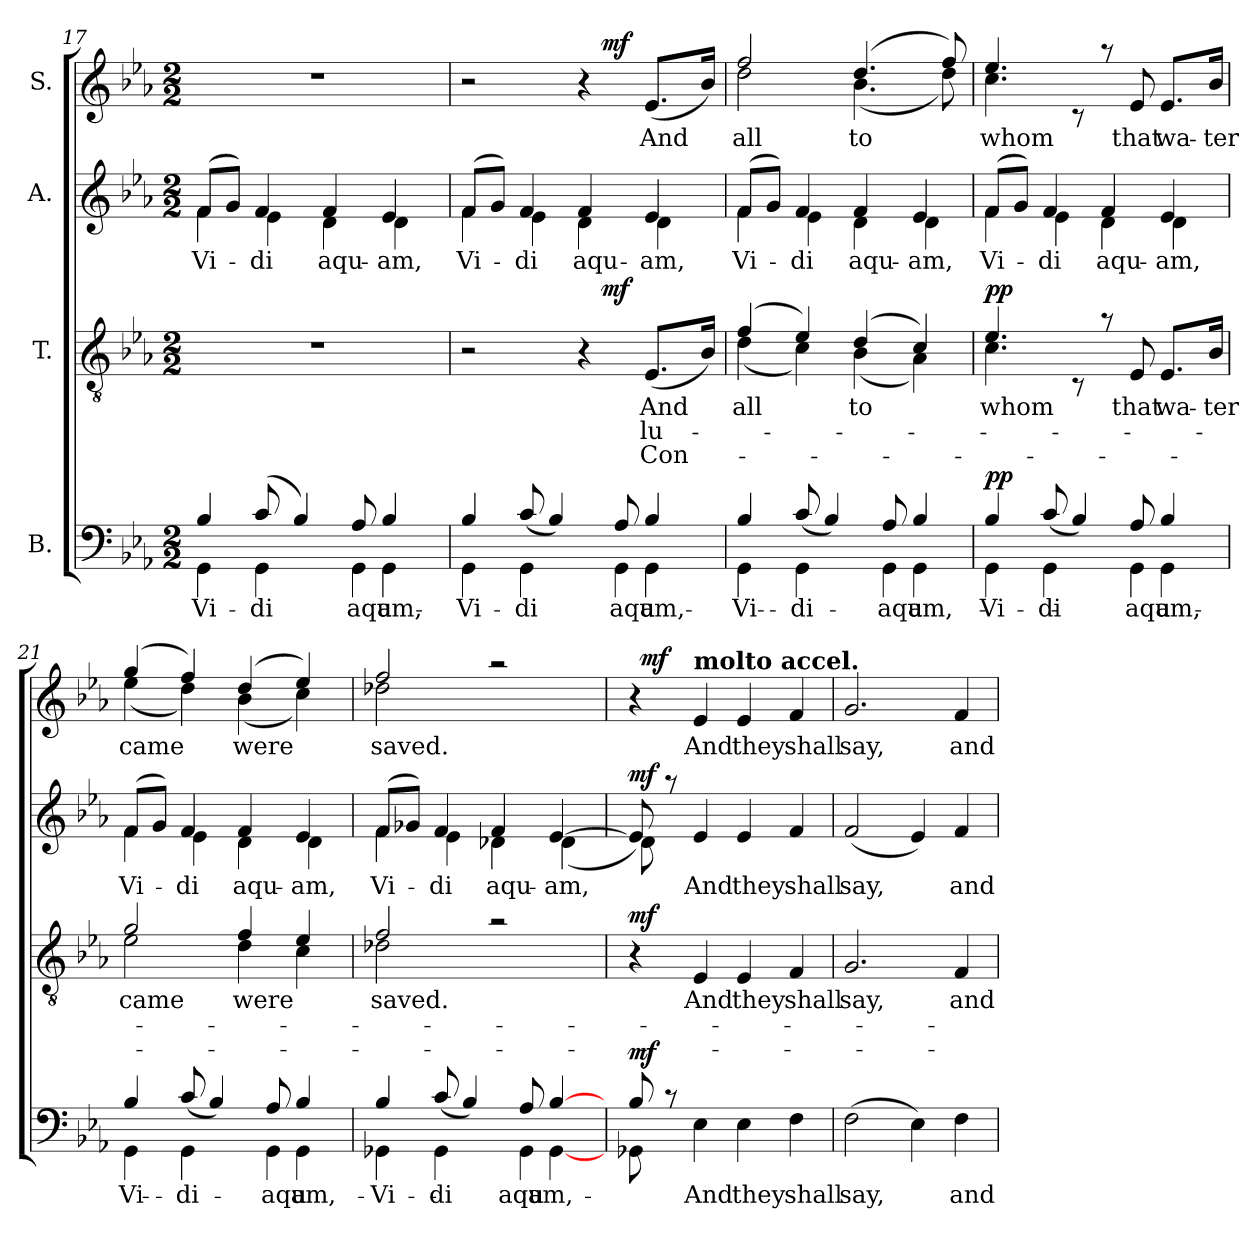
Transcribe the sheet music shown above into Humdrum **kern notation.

**kern	**text	**dynam	**kern	**text	**text	**text	**dynam	**kern	**text	**dynam	**kern	**text	**dynam
*part4	*part4	*part4	*part3	*part3	*part3	*part3	*part3	*part2	*part2	*part2	*part1	*part1	*part1
*staff4	*staff4	*staff4	*staff3	*staff3	*staff3	*staff3	*staff3	*staff2	*staff2	*staff2	*staff1	*staff1	*staff1
*I"B.	*	*	*I"T.	*	*	*	*	*I"A.	*	*	*I"S.	*	*
*clefF4	*	*	*clefGv2	*	*	*	*	*clefG2	*	*	*clefG2	*	*
*k[b-e-a-]	*	*	*k[b-e-a-]	*	*	*	*	*k[b-e-a-]	*	*	*k[b-e-a-]	*	*
*E-:	*	*	*E-:	*	*	*	*	*E-:	*	*	*E-:	*	*
*M2/2	*	*	*M2/2	*	*	*	*	*M2/2	*	*	*M2/2	*	*
=17	=17	=17	=17	=17	=17	=17	=17	=17	=17	=17	=17	=17	=17
!	!LO:LY:b	!	!	!	!	!	!	!	!LO:LY:b	!	!	!	!
*^	*	*	*	*	*	*	*	*^	*	*	*	*	*
*	*^	*	*	*	*	*	*	*	*	*	*	*	*	*	*
*	*	*^	*	*	*	*	*	*	*	*	*	*	*	*	*	*
4B-/	4GG\	4ryy	2ryy	Vi-	.	1r	.	.	.	.	(>8f/L	4f\	-Vi-	.	1r	.	.
.	.	.	.	.	.	.	.	.	.	.	8g/J)	.	.	.	.	.	.
!	!	!	!	!LO:LY:b	!	!	!	!	!	!	!	!	!LO:LY:b	!	!	!	!
(8c/	16ryy	4GG\	.	-di	.	.	.	.	.	.	4f/	4e-\	-di	.	.	.	.
.	2ryy	.	.	.	.	.	.	.	.	.	.	.	.	.	.	.	.
4B-/)	.	.	.	.	.	.	.	.	.	.	.	.	.	.	.	.	.
!	!	!	!	!	!	!	!	!	!	!	!	!	!LO:LY:b	!	!	!	!
.	.	4ryy	8ryy	.	.	.	.	.	.	.	4f/	4d\	aqu-	.	.	.	.
!	!	!	!	!LO:LY:b	!	!	!	!	!	!	!	!	!	!	!	!	!
4GG\	.	.	8A-/	aqu-	.	.	.	.	.	.	.	.	.	.	.	.	.
!	!	!	!	!LO:LY:b	!	!	!	!	!	!	!	!	!LO:LY:b	!	!	!	!
.	.	4GG\	4B-/	-am,	.	.	.	.	.	.	4e-/	4d\	-am,	.	.	.	.
.	8.ryy	.	.	.	.	.	.	.	.	.	.	.	.	.	.	.	.
8ryy	.	.	.	.	.	.	.	.	.	.	.	.	.	.	.	.	.
=18	=18	=18	=18	=18	=18	=18	=18	=18	=18	=18	=18	=18	=18	=18	=18	=18	=18
!	!	!	!	!LO:LY:b	!	!	!	!	!	!	!	!	!LO:LY:b	!	!	!	!
*	*	*	*	*	*	*^	*	*	*	*	*	*	*	*	*^	*	*
4B-/	4GG\	2ryy	2.ryy	Vi-	.	2r	2ryy	.	.	.	.	(>8f/L	4f\	Vi-	.	2r	2ryy	.	.
.	.	.	.	.	.	.	.	.	.	.	.	8g/J)	.	.	.	.	.	.	.
!	!	!	!	!LO:LY:b	!	!	!	!	!	!	!	!	!	!LO:LY:b	!	!	!	!	!
4GG\	(8c/	.	.	-di	.	.	.	.	.	.	.	4f/	4e-\	-di	.	.	.	.	.
.	4B-/)	.	.	.	.	.	.	.	.	.	.	.	.	.	.	.	.	.	.
!	!	!	!	!	!	!	!	!	!	!	!	!	!	!LO:LY:b	!	!	!	!	!
2ryy	.	8ryy	.	.	.	4r	16.ryy	.	.	.	.	4f/	4d\	aqu-	.	4r	16.ryy	.	.
!	!	!	!	!	!	!	!	!	!	!	!LO:DY:a	!	!	!	!	!	!	!	!LO:DY:a
.	.	.	.	.	.	.	4ryy	.	.	.	mf	.	.	.	.	.	4ryy	.	mf
!	!	!	!	!LO:LY:b	!	!	!	!	!	!	!	!	!	!	!	!	!	!	!
.	4GG\	8A-/	.	aqu-	.	.	.	.	.	.	.	.	.	.	.	.	.	.	.
!	!	!	!	!LO:LY:b	!	!	!	!LO:LY:b	!LO:LY:b	!LO:LY:b	!	!	!	!LO:LY:b	!	!	!	!LO:LY:b	!
.	.	4B-/	4GG\	-am,	.	(<8.E-/L	.	And	lu-	Con-	.	4e-/	4d\	-am,	.	(<8.e-/L	.	And	.
.	.	.	.	.	.	.	8ryy	.	.	.	.	.	.	.	.	.	8ryy	.	.
.	8ryy	.	.	.	.	.	.	.	.	.	.	.	.	.	.	.	.	.	.
.	.	.	.	.	.	16B-/Jk)	.	.	.	.	.	.	.	.	.	16b-/Jk)	.	.	.
.	.	.	.	.	.	.	32ryy	.	.	.	.	.	.	.	.	.	32ryy	.	.
=19	=19	=19	=19	=19	=19	=19	=19	=19	=19	=19	=19	=19	=19	=19	=19	=19	=19	=19	=19
!	!	!	!	!LO:LY:b	!	!	!	!LO:LY:b	!	!	!	!	!	!LO:LY:b	!	!	!	!LO:LY:b	!
4B-/	4GG\	2ryy	2.ryy	Vi-	.	(4f/	(<4d\	all	.	.	.	(>8f/L	4f\	Vi-	.	2ff/	2dd\	all	.
.	.	.	.	.	.	.	.	.	.	.	.	8g/J)	.	.	.	.	.	.	.
!	!	!	!	!LO:LY:b	!	!	!	!	!	!	!	!	!	!LO:LY:b	!	!	!	!	!
4GG\	(8c/	.	.	-di	.	4e-/)	4c\)	.	.	.	.	4f/	4e-\	-di	.	.	.	.	.
.	4B-/)	.	.	.	.	.	.	.	.	.	.	.	.	.	.	.	.	.	.
!	!	!	!	!	!	!	!	!LO:LY:b	!	!	!	!	!	!LO:LY:b	!	!	!	!LO:LY:b	!
2ryy	.	8ryy	.	.	.	(4d/	(<4B-\	to	.	.	.	4f/	4d\	aqu-	.	(4.dd/	(<4.b-\	to	.
!	!	!	!	!LO:LY:b	!	!	!	!	!	!	!	!	!	!	!	!	!	!	!
.	4GG\	8A-/	.	aqu-	.	.	.	.	.	.	.	.	.	.	.	.	.	.	.
!	!	!	!	!LO:LY:b	!	!	!	!	!	!	!	!	!	!LO:LY:b	!	!	!	!	!
.	.	4B-/	4GG\	-am,	.	4c/)	4A-\)	.	.	.	.	4e-/	4d\	-am,	.	.	.	.	.
.	8ryy	.	.	.	.	.	.	.	.	.	.	.	.	.	.	8ff/)	8dd\)	.	.
=20	=20	=20	=20	=20	=20	=20	=20	=20	=20	=20	=20	=20	=20	=20	=20	=20	=20	=20	=20
!	!	!	!	!LO:LY:b	!LO:DY:a	!	!	!LO:LY:b	!	!	!LO:DY:a	!	!	!LO:LY:b	!	!	!	!LO:LY:b	!
4B-/	4GG\	2ryy	2.ryy	Vi-	pp	4.e-/	4.c\	whom	.	.	pp	(>8f/L	4f\	Vi-	.	4.ee-/	4.cc\	whom	.
.	.	.	.	.	.	.	.	.	.	.	.	8g/J)	.	.	.	.	.	.	.
!	!	!	!	!LO:LY:b	!	!	!	!	!	!	!	!	!	!LO:LY:b	!	!	!	!	!
4GG\	(8c/	.	.	-di	.	.	.	.	.	.	.	4f/	4e-\	-di	.	.	.	.	.
.	4B-/)	.	.	.	.	8ryy	8rC	.	.	.	.	.	.	.	.	8ryy	8rc	.	.
!	!	!	!	!	!	!	!	!	!	!	!	!	!	!LO:LY:b	!	!	!	!	!
2ryy	.	8ryy	.	.	.	8ra	2ryy	.	.	.	.	4f/	4d\	aqu-	.	8raa	2ryy	.	.
!	!	!	!	!LO:LY:b	!	!	!	!LO:LY:b	!	!	!	!	!	!	!	!	!	!LO:LY:b	!
.	4GG\	8A-/	.	aqu-	.	8E-/	.	that	.	.	.	.	.	.	.	8e-/	.	that	.
!	!	!	!	!LO:LY:b	!	!	!	!LO:LY:b	!	!	!	!	!	!LO:LY:b	!	!	!	!LO:LY:b	!
.	.	4B-/	4GG\	-am,	.	8.E-/L	.	wa-	.	.	.	4e-/	4d\	-am,	.	8.e-/L	.	wa-	.
.	8ryy	.	.	.	.	.	.	.	.	.	.	.	.	.	.	.	.	.	.
!	!	!	!	!	!	!	!	!LO:LY:b:rj	!	!	!	!	!	!	!	!	!	!LO:LY:b:rj	!
.	.	.	.	.	.	16B-/Jk	.	-ter	.	.	.	.	.	.	.	16b-/Jk	.	-ter	.
!!LO:LB:g=z	!!
=21	=21	=21	=21	=21	=21	=21	=21	=21	=21	=21	=21	=21	=21	=21	=21	=21	=21	=21	=21
!	!	!	!	!LO:LY:b	!	!	!	!LO:LY:b	!	!	!	!	!	!LO:LY:b	!	!	!	!LO:LY:b	!
4B-/	4GG\	2ryy	2.ryy	Vi-	.	2g/	2e-\	came	.	.	.	(>8f/L	4f\	Vi-	.	(4gg/	(<4ee-\	came	.
.	.	.	.	.	.	.	.	.	.	.	.	8g/J)	.	.	.	.	.	.	.
!	!	!	!	!LO:LY:b	!	!	!	!	!	!	!	!	!	!LO:LY:b	!	!	!	!	!
4GG\	(8c/	.	.	-di	.	.	.	.	.	.	.	4f/	4e-\	-di	.	4ff/)	4dd\)	.	.
.	4B-/)	.	.	.	.	.	.	.	.	.	.	.	.	.	.	.	.	.	.
!	!	!	!	!	!	!	!	!LO:LY:b	!	!	!	!	!	!LO:LY:b	!	!	!	!LO:LY:b	!
2ryy	.	8ryy	.	.	.	4f/	4d\	were	.	.	.	4f/	4d\	aqu-	.	(4dd/	(<4b-\	were	.
!	!	!	!	!LO:LY:b	!	!	!	!	!	!	!	!	!	!	!	!	!	!	!
.	4GG\	8A-/	.	aqu-	.	.	.	.	.	.	.	.	.	.	.	.	.	.	.
!	!	!	!	!LO:LY:b	!	!	!	!	!	!	!	!	!	!LO:LY:b	!	!	!	!	!
.	.	4B-/	4GG\	-am,	.	4e-/	4c\	.	.	.	.	4e-/	4d\	-am,	.	4ee-/)	4cc\)	.	.
.	8ryy	.	.	.	.	.	.	.	.	.	.	.	.	.	.	.	.	.	.
=22	=22	=22	=22	=22	=22	=22	=22	=22	=22	=22	=22	=22	=22	=22	=22	=22	=22	=22	=22
!	!	!	!	!LO:LY:b	!	!	!	!LO:LY:b	!	!	!	!	!	!LO:LY:b	!	!	!	!LO:LY:b	!
4B-/	4GG-X\	2ryy	2.ryy	Vi-	.	2f/	2d-X\	saved.	.	.	.	(>8f/L	4f\	Vi-	.	2ff/	2dd-X\	saved.	.
.	.	.	.	.	.	.	.	.	.	.	.	8g-X/J)	.	.	.	.	.	.	.
!	!	!	!	!LO:LY:b	!	!	!	!	!	!	!	!	!	!LO:LY:b	!	!	!	!	!
4GG-\	(8c/	.	.	-di	.	.	.	.	.	.	.	4f/	4e-\	-di	.	.	.	.	.
.	4B-/)	.	.	.	.	.	.	.	.	.	.	.	.	.	.	.	.	.	.
!	!	!	!	!	!	!	!	!	!	!	!	!	!	!LO:LY:b	!	!	!	!	!
2ryy	.	8ryy	.	.	.	2ra	2ryy	.	.	.	.	4f/	4d-X\	aqu-	.	2raa	2ryy	.	.
!	!	!	!	!LO:LY:b	!	!	!	!	!	!	!	!	!	!	!	!	!	!	!
.	4GG-\	8A-/	.	aqu-	.	.	.	.	.	.	.	.	.	.	.	.	.	.	.
!	!	!	!	!LO:LY:b	!	!	!	!	!	!	!	!	!	!LO:LY:b	!	!	!	!	!
.	.	[>4B-/	[<4GG-\	-am,	.	.	.	.	.	.	.	[>4e-/	(<4d-\	-am,	.	.	.	.	.
.	8ryy	.	.	.	.	.	.	.	.	.	.	.	.	.	.	.	.	.	.
*	*v	*v	*v	*	*	*	*	*	*	*	*	*	*	*	*	*	*	*	*
*	*	*	*	*v	*v	*	*	*	*	*	*	*	*	*	*	*	*
=23	=23	=23	=23	=23	=23	=23	=23	=23	=23	=23	=23	=23	=23	=23	=23	=23
!	!	!	!LO:DY:a	!	!	!	!	!LO:DY:a	!	!	!	!LO:DY:a	!	!	!	!
8GG-\	8B-/	.	mf	4r	.	.	.	mf	8e-/])	8d\	.	mf	4r	32ryy	.	.
!	!	!	!	!	!	!	!	!	!	!	!	!	!	!	!	!LO:DY:a
.	.	.	.	.	.	.	.	.	.	.	.	.	.	2ryy	.	mf
8rc	2..ryy	.	.	.	.	.	.	.	8raa	2..ryy	.	.	.	.	.	.
!	!	!	!	!	!	!	!	!	!	!	!	!	!LO:TX:a:B:t=molto accel.	!	!	!
!	!	!LO:LY:b	!	!	!LO:LY:b	!	!	!	!	!	!LO:LY:b	!	!	!	!LO:LY:b	!
4E-\	.	And	.	4E-/	And	.	.	.	4e-/	.	And	.	4e-/	.	And	.
!	!	!LO:LY:b	!	!	!LO:LY:b	!	!	!	!	!	!LO:LY:b	!	!	!	!LO:LY:b	!
4E-\	.	they	.	4E-/	they	.	.	.	4e-/	.	they	.	4e-/	.	they	.
.	.	.	.	.	.	.	.	.	.	.	.	.	.	4...ryy	.	.
!	!	!LO:LY:b	!	!	!LO:LY:b	!	!	!	!	!	!LO:LY:b	!	!	!	!LO:LY:b	!
4F\	.	shall	.	4F/	shall	.	.	.	4f/	.	shall	.	4f/	.	shall	.
*v	*v	*	*	*	*	*	*	*	*v	*v	*	*	*	*	*	*
=24	=24	=24	=24	=24	=24	=24	=24	=24	=24	=24	=24	=24	=24	=24
!	!LO:LY:b	!	!	!LO:LY:b	!	!	!	!	!LO:LY:b	!	!	!	!LO:LY:b	!
*	*	*	*	*	*	*	*	*	*	*	*v	*v	*	*
(>2F\	say,	.	2.G/	say,	.	.	.	(<2f/	say,	.	2.g/	say,	.
4E-\)	.	.	.	.	.	.	.	4e-/)	.	.	.	.	.
!	!LO:LY:b	!	!	!LO:LY:b	!	!	!	!	!LO:LY:b	!	!	!LO:LY:b	!
4F\	and	.	4F/	and	.	.	.	4f/	and	.	4f/	and	.
=	=	=	=	=	=	=	=	=	=	=	=	=	=
*-	*-	*-	*-	*-	*-	*-	*-	*-	*-	*-	*-	*-	*-
